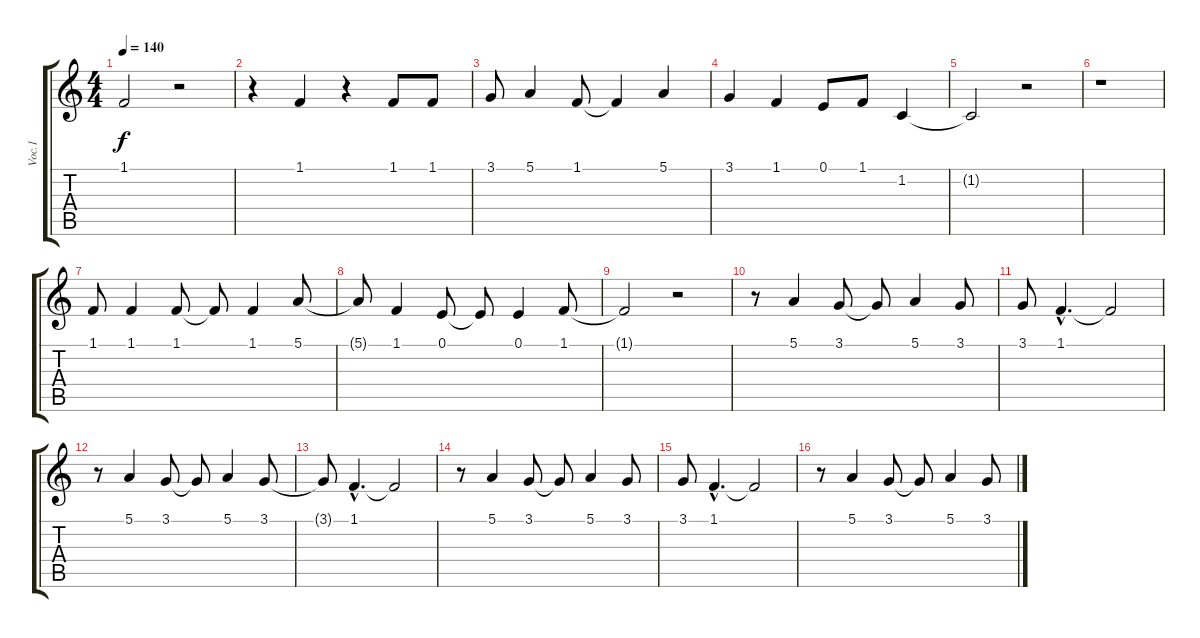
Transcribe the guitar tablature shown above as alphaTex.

\track ("Voc.1" "Voc.1") {instrument altosax}
\staff {score tabs}
\tuning (E4 B3 G3 D3 A2 E2) {hide}
\ts (4 4)
\tempo 140
\clef g2
\ks c
1.1{t}.2{dy f} r.2 |
r.4 1.1.4 r.4 1.1.8 1.1.8 |
3.1.8 5.1.4 1.1.8 1.1{t}.4 5.1.4 |
3.1.4 1.1.4 0.1.8 1.1.8 1.2.4 |
1.2{t}.2 r.2 |
r.1 |
1.1.8 1.1.4 1.1.8 1.1{t}.8 1.1.4 5.1.8 |
5.1{t}.8 1.1.4 0.1.8 0.1{t}.8 0.1.4 1.1.8 |
1.1{t}.2 r.2 |
r.8 5.1.4 3.1.8 3.1{t}.8 5.1.4 3.1.8 |
3.1.8 1.1{hac}.4{d} 1.1{t}.2 |
r.8 5.1.4 3.1.8 3.1{t}.8 5.1.4 3.1.8 |
3.1{t}.8 1.1{hac}.4{d} 1.1{t}.2 |
r.8 5.1.4 3.1.8 3.1{t}.8 5.1.4 3.1.8 |
3.1.8 1.1{hac}.4{d} 1.1{t}.2 |
r.8 5.1.4 3.1.8 3.1{t}.8 5.1.4 3.1.8
